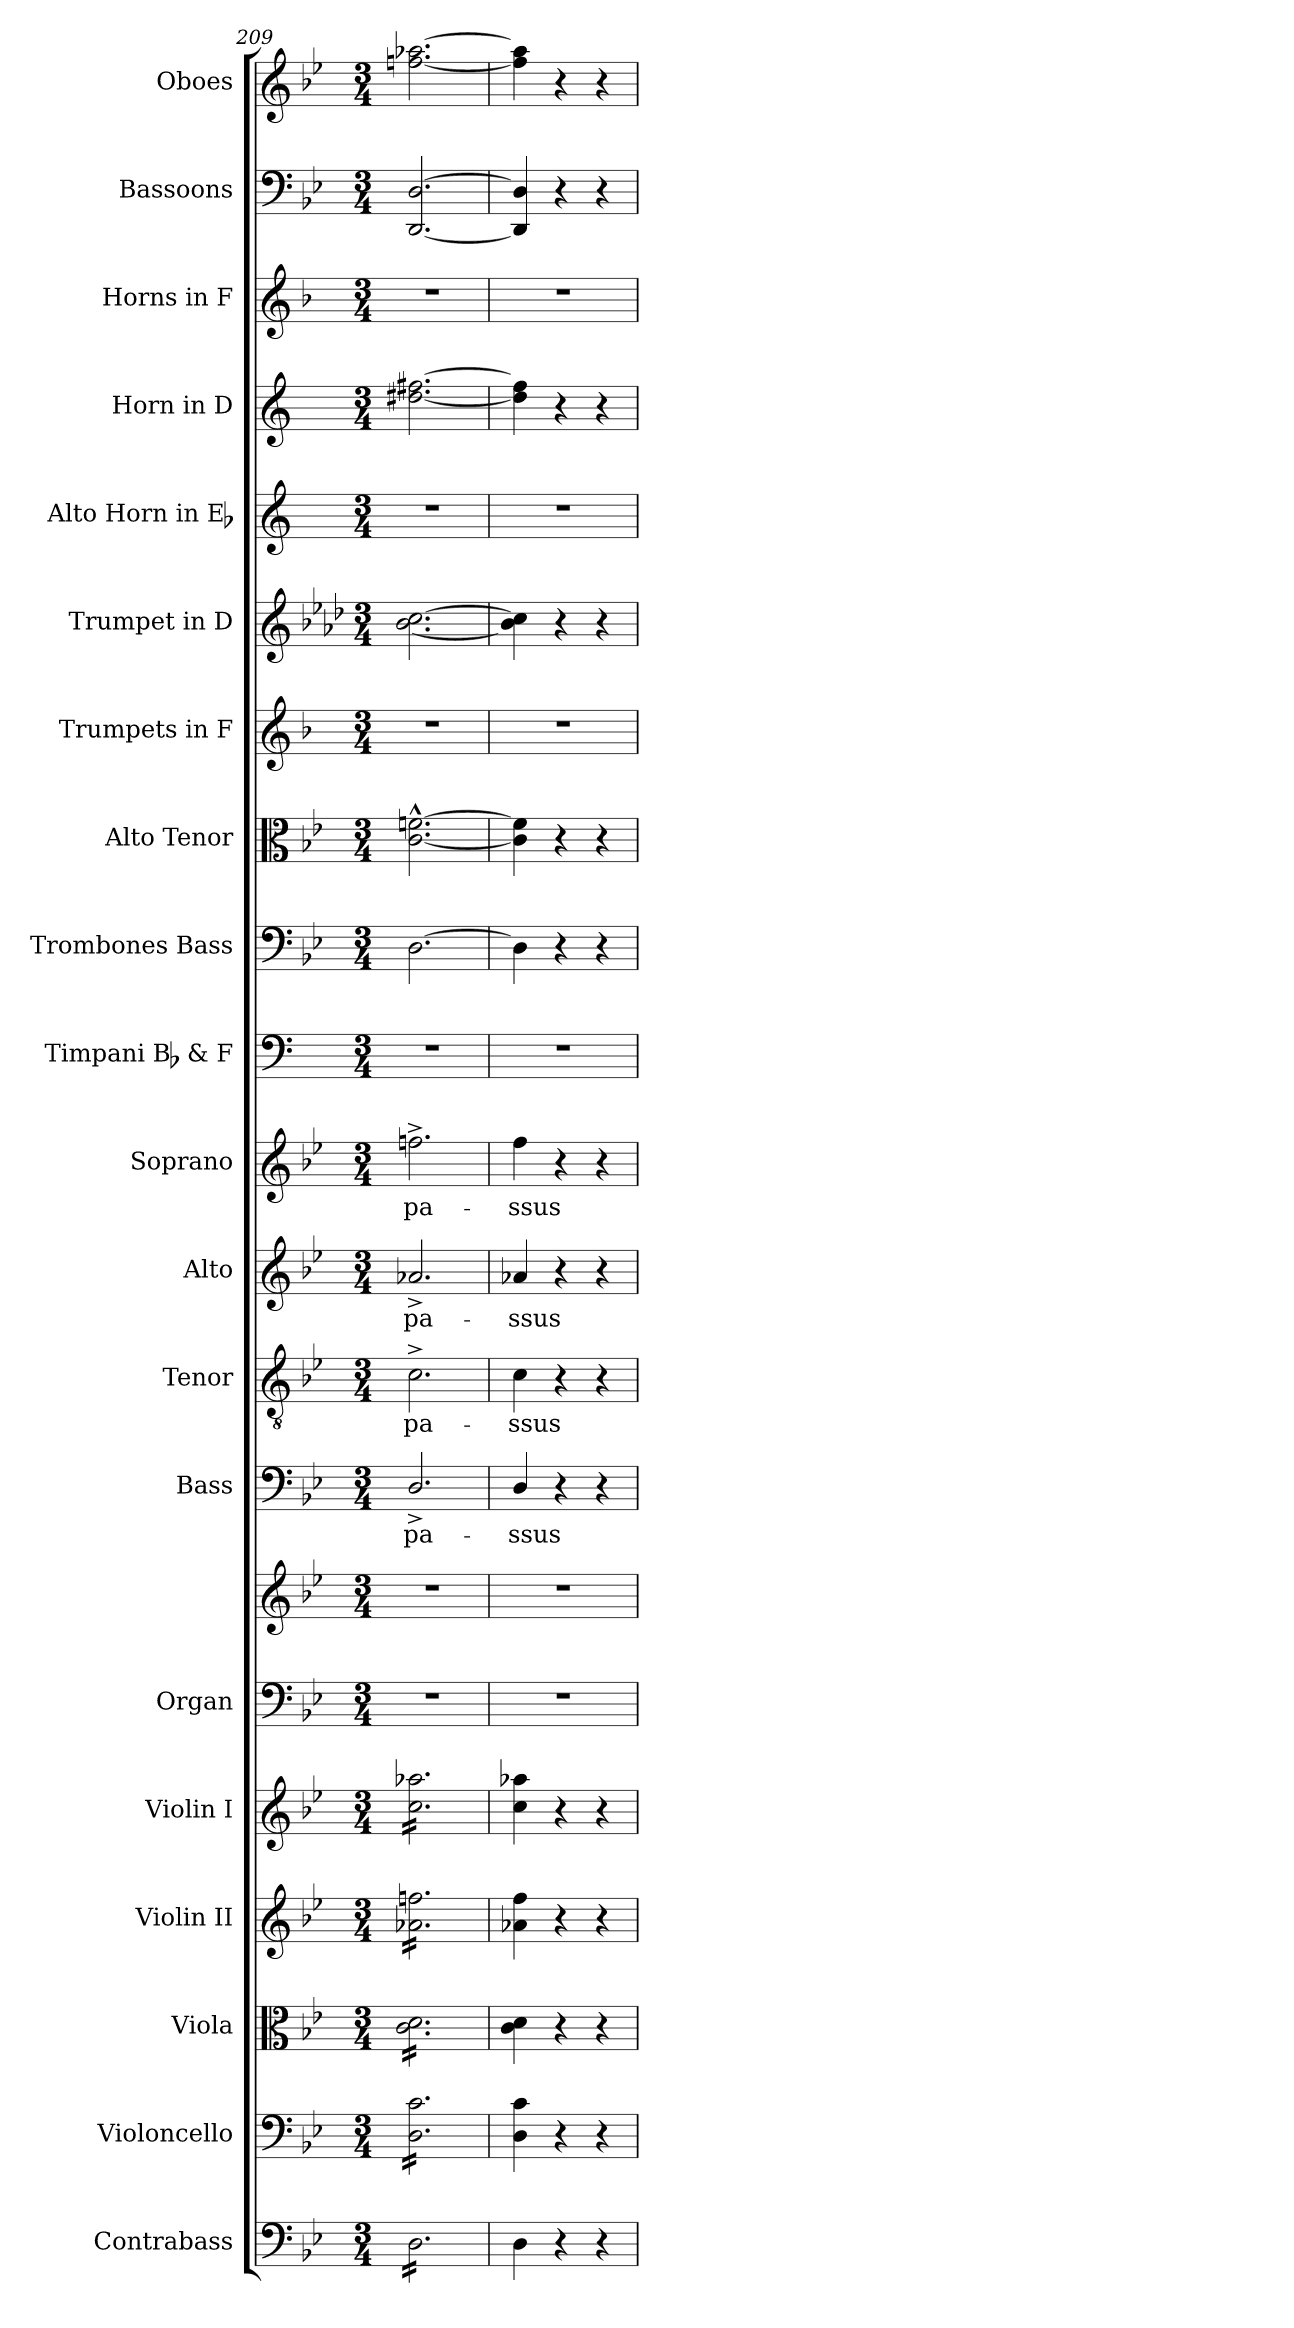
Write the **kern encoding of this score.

**kern	**kern	**kern	**kern	**kern	**kern	**kern	**kern	**text	**kern	**text	**kern	**text	**kern	**text	**kern	**kern	**kern	**kern	**kern	**kern	**kern	**kern	**kern	**kern
*part20	*part19	*part18	*part17	*part16	*part15	*part15	*part14	*part14	*part13	*part13	*part12	*part12	*part11	*part11	*part10	*part9	*part8	*part7	*part6	*part5	*part4	*part3	*part2	*part1
*staff21	*staff20	*staff19	*staff18	*staff17	*staff16	*staff15	*staff14	*staff14	*staff13	*staff13	*staff12	*staff12	*staff11	*staff11	*staff10	*staff9	*staff8	*staff7	*staff6	*staff5	*staff4	*staff3	*staff2	*staff1
*I"Contrabass	*I"Violoncello	*I"Viola	*I"Violin II	*I"Violin I	*I"Organ	*	*I"Bass	*	*I"Tenor	*	*I"Alto	*	*I"Soprano	*	*I"Timpani Bb & F	*I"Trombones  Bass	*I"Alto Tenor	*I"Trumpets in F	*I"Trumpet in D	*I"Alto Horn in Eb	*I"Horn in D	*I"Horns in F	*I"Bassoons	*I"Oboes
*I'Cb.	*I'Vc.	*I'Vla.	*I'Vln. II	*I'Vln. I	*I'Org.	*	*I'B.	*	*I'T.	*	*I'A.	*	*I'S.	*	*I'Timp.	*	*	*	*	*	*	*I'Hn.	*I'Bsn.	*I'Ob.
*clefF4	*clefF4	*clefC3	*clefG2	*clefG2	*clefF4	*clefG2	*clefF4	*	*clefGv2	*	*clefG2	*	*clefG2	*	*clefF4	*clefF4	*clefC3	*clefG2	*clefG2	*clefG2	*clefG2	*clefG2	*clefF4	*clefG2
*ITrd7c12	*	*	*	*	*	*	*	*	*ITrd7c12	*	*	*	*	*	*	*	*	*ITrd4c7	*ITrd-1c-2	*ITrd5c8	*ITrd6c10	*ITrd4c7	*	*
*k[b-e-]	*k[b-e-]	*k[b-e-]	*k[b-e-]	*k[b-e-]	*k[b-e-]	*k[b-e-]	*k[b-e-]	*	*k[b-e-]	*	*k[b-e-]	*	*k[b-e-]	*	*k[]	*k[b-e-]	*k[b-e-]	*k[b-e-]	*k[b-e-]	*k[f#c#g#d#]	*k[f#c#]	*k[b-e-]	*k[b-e-]	*k[b-e-]
*B-:	*B-:	*B-:	*B-:	*B-:	*B-:	*B-:	*B-:	*	*B-:	*	*B-:	*	*B-:	*	*C:	*B-:	*B-:	*B-:	*B-:	*E:	*D:	*B-:	*B-:	*B-:
*M3/4	*M3/4	*M3/4	*M3/4	*M3/4	*M3/4	*M3/4	*M3/4	*	*M3/4	*	*M3/4	*	*M3/4	*	*M3/4	*M3/4	*M3/4	*M3/4	*M3/4	*M3/4	*M3/4	*M3/4	*M3/4	*M3/4
=209	=209	=209	=209	=209	=209	=209	=209	=209	=209	=209	=209	=209	=209	=209	=209	=209	=209	=209	=209	=209	=209	=209	=209	=209
!	!	!	!	!	!LO:N:vis=1	!LO:N:vis=1	!	!	!	!	!	!	!	!	!	!	!	!	!	!	!	!	!	!
!	!	!	!	!	!	!	!	!LO:LY:b:color=#000000	!	!	!	!	!	!	!	!	!	!	!	!	!	!	!	!
!	!	!	!	!	!	!	!	!	!	!LO:LY:b:color=#000000	!	!	!	!	!	!	!	!	!	!	!	!	!	!
!	!	!	!	!	!	!	!	!	!	!	!	!LO:LY:b:color=#000000	!	!	!	!	!	!	!	!	!	!	!	!
!	!	!	!	!	!	!	!	!	!	!	!	!	!	!LO:LY:b:color=#000000	!LO:N:vis=1	!	!	!LO:N:vis=1	!	!LO:N:vis=1	!	!LO:N:vis=1	!	!
*tremolo	*	*	*	*	*	*	*	*	*	*	*	*	*	*	*	*	*	*	*	*	*	*	*	*
*	*tremolo	*	*	*	*	*	*	*	*	*	*	*	*	*	*	*	*	*	*	*	*	*	*	*
*	*	*tremolo	*	*	*	*	*	*	*	*	*	*	*	*	*	*	*	*	*	*	*	*	*	*
*	*	*	*tremolo	*	*	*	*	*	*	*	*	*	*	*	*	*	*	*	*	*	*	*	*	*
*	*	*	*	*tremolo	*	*	*	*	*	*	*	*	*	*	*	*	*	*	*	*	*	*	*	*
16DDi\LL	16Di\ 16ciLL	16ci\ 16diLL	16a-Xi\ 16ffniLL	16cci\ 16aa-XiLL	2.r	2.r	2.D^i/	pa-	2.C^i\	pa-	2.a-X^i/	pa-	2.ffn^i\	pa-	2.r	[2.Di\	[2.ci\^^ [2.fni^^	2.r	[2.cci\ [2.ddi	2.r	[2.e#Xi\ [2.g#Xi	2.r	[2.DDi/ [2.Di	[2.ffni\ [2.aa-Xi
16DDi\	16Di\ 16ci	16ci\ 16di	16a-Xi\ 16ffni	16cci\ 16aa-Xi	.	.	.	.	.	.	.	.	.	.	.	.	.	.	.	.	.	.	.	.
16DDi\	16Di\ 16ci	16ci\ 16di	16a-Xi\ 16ffni	16cci\ 16aa-Xi	.	.	.	.	.	.	.	.	.	.	.	.	.	.	.	.	.	.	.	.
16DDi\	16Di\ 16ci	16ci\ 16di	16a-Xi\ 16ffni	16cci\ 16aa-Xi	.	.	.	.	.	.	.	.	.	.	.	.	.	.	.	.	.	.	.	.
16DDi\	16Di\ 16ci	16ci\ 16di	16a-Xi\ 16ffni	16cci\ 16aa-Xi	.	.	.	.	.	.	.	.	.	.	.	.	.	.	.	.	.	.	.	.
16DDi\	16Di\ 16ci	16ci\ 16di	16a-Xi\ 16ffni	16cci\ 16aa-Xi	.	.	.	.	.	.	.	.	.	.	.	.	.	.	.	.	.	.	.	.
16DDi\	16Di\ 16ci	16ci\ 16di	16a-Xi\ 16ffni	16cci\ 16aa-Xi	.	.	.	.	.	.	.	.	.	.	.	.	.	.	.	.	.	.	.	.
16DDi\	16Di\ 16ci	16ci\ 16di	16a-Xi\ 16ffni	16cci\ 16aa-Xi	.	.	.	.	.	.	.	.	.	.	.	.	.	.	.	.	.	.	.	.
16DDi\	16Di\ 16ci	16ci\ 16di	16a-Xi\ 16ffni	16cci\ 16aa-Xi	.	.	.	.	.	.	.	.	.	.	.	.	.	.	.	.	.	.	.	.
16DDi\	16Di\ 16ci	16ci\ 16di	16a-Xi\ 16ffni	16cci\ 16aa-Xi	.	.	.	.	.	.	.	.	.	.	.	.	.	.	.	.	.	.	.	.
16DDi\	16Di\ 16ci	16ci\ 16di	16a-Xi\ 16ffni	16cci\ 16aa-Xi	.	.	.	.	.	.	.	.	.	.	.	.	.	.	.	.	.	.	.	.
16DDi\JJ	16Di\ 16ciJJ	16ci\ 16diJJ	16a-Xi\ 16ffniJJ	16cci\ 16aa-XiJJ	.	.	.	.	.	.	.	.	.	.	.	.	.	.	.	.	.	.	.	.
*	*	*	*	*Xtremolo	*	*	*	*	*	*	*	*	*	*	*	*	*	*	*	*	*	*	*	*
*	*	*	*Xtremolo	*	*	*	*	*	*	*	*	*	*	*	*	*	*	*	*	*	*	*	*	*
*	*	*Xtremolo	*	*	*	*	*	*	*	*	*	*	*	*	*	*	*	*	*	*	*	*	*	*
*	*Xtremolo	*	*	*	*	*	*	*	*	*	*	*	*	*	*	*	*	*	*	*	*	*	*	*
*Xtremolo	*	*	*	*	*	*	*	*	*	*	*	*	*	*	*	*	*	*	*	*	*	*	*	*
=210	=210	=210	=210	=210	=210	=210	=210	=210	=210	=210	=210	=210	=210	=210	=210	=210	=210	=210	=210	=210	=210	=210	=210	=210
!	!	!	!	!	!LO:N:vis=1	!LO:N:vis=1	!	!	!	!	!	!	!	!	!	!	!	!	!	!	!	!	!	!
!	!	!	!	!	!	!	!	!LO:LY:b:color=#000000	!	!	!	!	!	!	!	!	!	!	!	!	!	!	!	!
!	!	!	!	!	!	!	!	!	!	!LO:LY:b:color=#000000	!	!	!	!	!	!	!	!	!	!	!	!	!	!
!	!	!	!	!	!	!	!	!	!	!	!	!LO:LY:b:color=#000000	!	!	!	!	!	!	!	!	!	!	!	!
!	!	!	!	!	!	!	!	!	!	!	!	!	!	!LO:LY:b:color=#000000	!LO:N:vis=1	!	!	!LO:N:vis=1	!	!LO:N:vis=1	!	!LO:N:vis=1	!	!
4DDi\	4Di\ 4ci	4ci\ 4di	4a-Xi\ 4ffi	4cci\ 4aa-Xi	2.r	2.r	4Di/	-ssus	4Ci\	-ssus	4a-Xi/	-ssus	4ffi\	-ssus	2.r	4Di\]	4ci\] 4fi]	2.r	4cci\] 4ddi]	2.r	4e#i\] 4g#i]	2.r	4DDi/] 4Di]	4ffi\] 4aa-i]
4r	4r	4r	4r	4r	.	.	4r	.	4r	.	4r	.	4r	.	.	4r	4r	.	4r	.	4r	.	4r	4r
4r	4r	4r	4r	4r	.	.	4r	.	4r	.	4r	.	4r	.	.	4r	4r	.	4r	.	4r	.	4r	4r
=	=	=	=	=	=	=	=	=	=	=	=	=	=	=	=	=	=	=	=	=	=	=	=	=
*-	*-	*-	*-	*-	*-	*-	*-	*-	*-	*-	*-	*-	*-	*-	*-	*-	*-	*-	*-	*-	*-	*-	*-	*-
